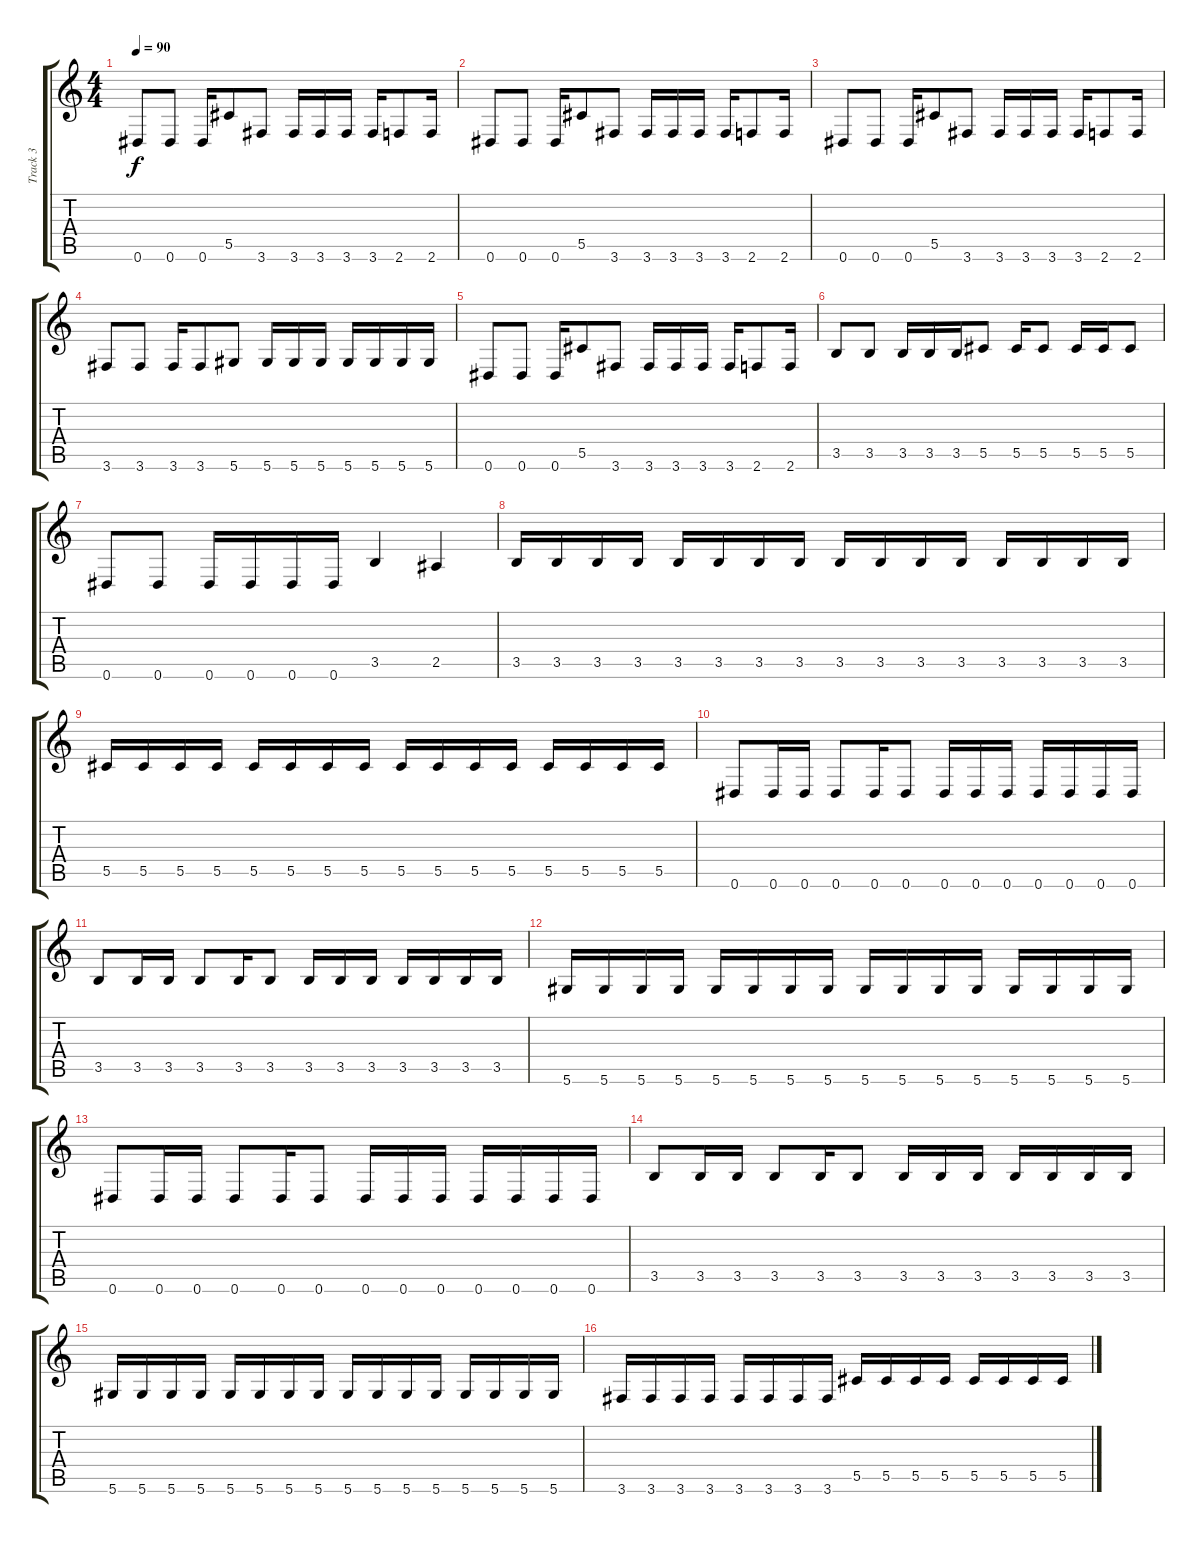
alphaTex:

\track ("Track 3" "Track 3") {instrument electricbassfinger}
\staff {score tabs}
\tuning (Eb4 Bb3 Gb3 Db3 Ab2 Eb2) {hide}
\ts (4 4)
\tempo 90
\clef g2
\ks c
0.6.8{dy f} 0.6.8 0.6.16 5.5.8 3.6.8 3.6.16 3.6.16 3.6.16 3.6.16 2.6.8 2.6.16 |
0.6.8 0.6.8 0.6.16 5.5.8 3.6.8 3.6.16 3.6.16 3.6.16 3.6.16 2.6.8 2.6.16 |
0.6.8 0.6.8 0.6.16 5.5.8 3.6.8 3.6.16 3.6.16 3.6.16 3.6.16 2.6.8 2.6.16 |
3.6.8 3.6.8 3.6.16 3.6.8 5.6.8 5.6.16 5.6.16 5.6.16 5.6.16 5.6.16 5.6.16 5.6.16 |
0.6.8 0.6.8 0.6.16 5.5.8 3.6.8 3.6.16 3.6.16 3.6.16 3.6.16 2.6.8 2.6.16 |
3.5.8 3.5.8 3.5.16 3.5.16 3.5.16 5.5.8 5.5.16 5.5.8 5.5.16 5.5.16 5.5.8 |
0.6.8 0.6.8 0.6.16 0.6.16 0.6.16 0.6.16 3.5.4 2.5.4 |
3.5.16 3.5.16 3.5.16 3.5.16 3.5.16 3.5.16 3.5.16 3.5.16 3.5.16 3.5.16 3.5.16 3.5.16 3.5.16 3.5.16 3.5.16 3.5.16 |
5.5.16 5.5.16 5.5.16 5.5.16 5.5.16 5.5.16 5.5.16 5.5.16 5.5.16 5.5.16 5.5.16 5.5.16 5.5.16 5.5.16 5.5.16 5.5.16 |
0.6.8 0.6.16 0.6.16 0.6.8 0.6.16 0.6.8 0.6.16 0.6.16 0.6.16 0.6.16 0.6.16 0.6.16 0.6.16 |
3.5.8 3.5.16 3.5.16 3.5.8 3.5.16 3.5.8 3.5.16 3.5.16 3.5.16 3.5.16 3.5.16 3.5.16 3.5.16 |
5.6.16 5.6.16 5.6.16 5.6.16 5.6.16 5.6.16 5.6.16 5.6.16 5.6.16 5.6.16 5.6.16 5.6.16 5.6.16 5.6.16 5.6.16 5.6.16 |
0.6.8 0.6.16 0.6.16 0.6.8 0.6.16 0.6.8 0.6.16 0.6.16 0.6.16 0.6.16 0.6.16 0.6.16 0.6.16 |
3.5.8 3.5.16 3.5.16 3.5.8 3.5.16 3.5.8 3.5.16 3.5.16 3.5.16 3.5.16 3.5.16 3.5.16 3.5.16 |
5.6.16 5.6.16 5.6.16 5.6.16 5.6.16 5.6.16 5.6.16 5.6.16 5.6.16 5.6.16 5.6.16 5.6.16 5.6.16 5.6.16 5.6.16 5.6.16 |
3.6.16 3.6.16 3.6.16 3.6.16 3.6.16 3.6.16 3.6.16 3.6.16 5.5.16 5.5.16 5.5.16 5.5.16 5.5.16 5.5.16 5.5.16 5.5.16
